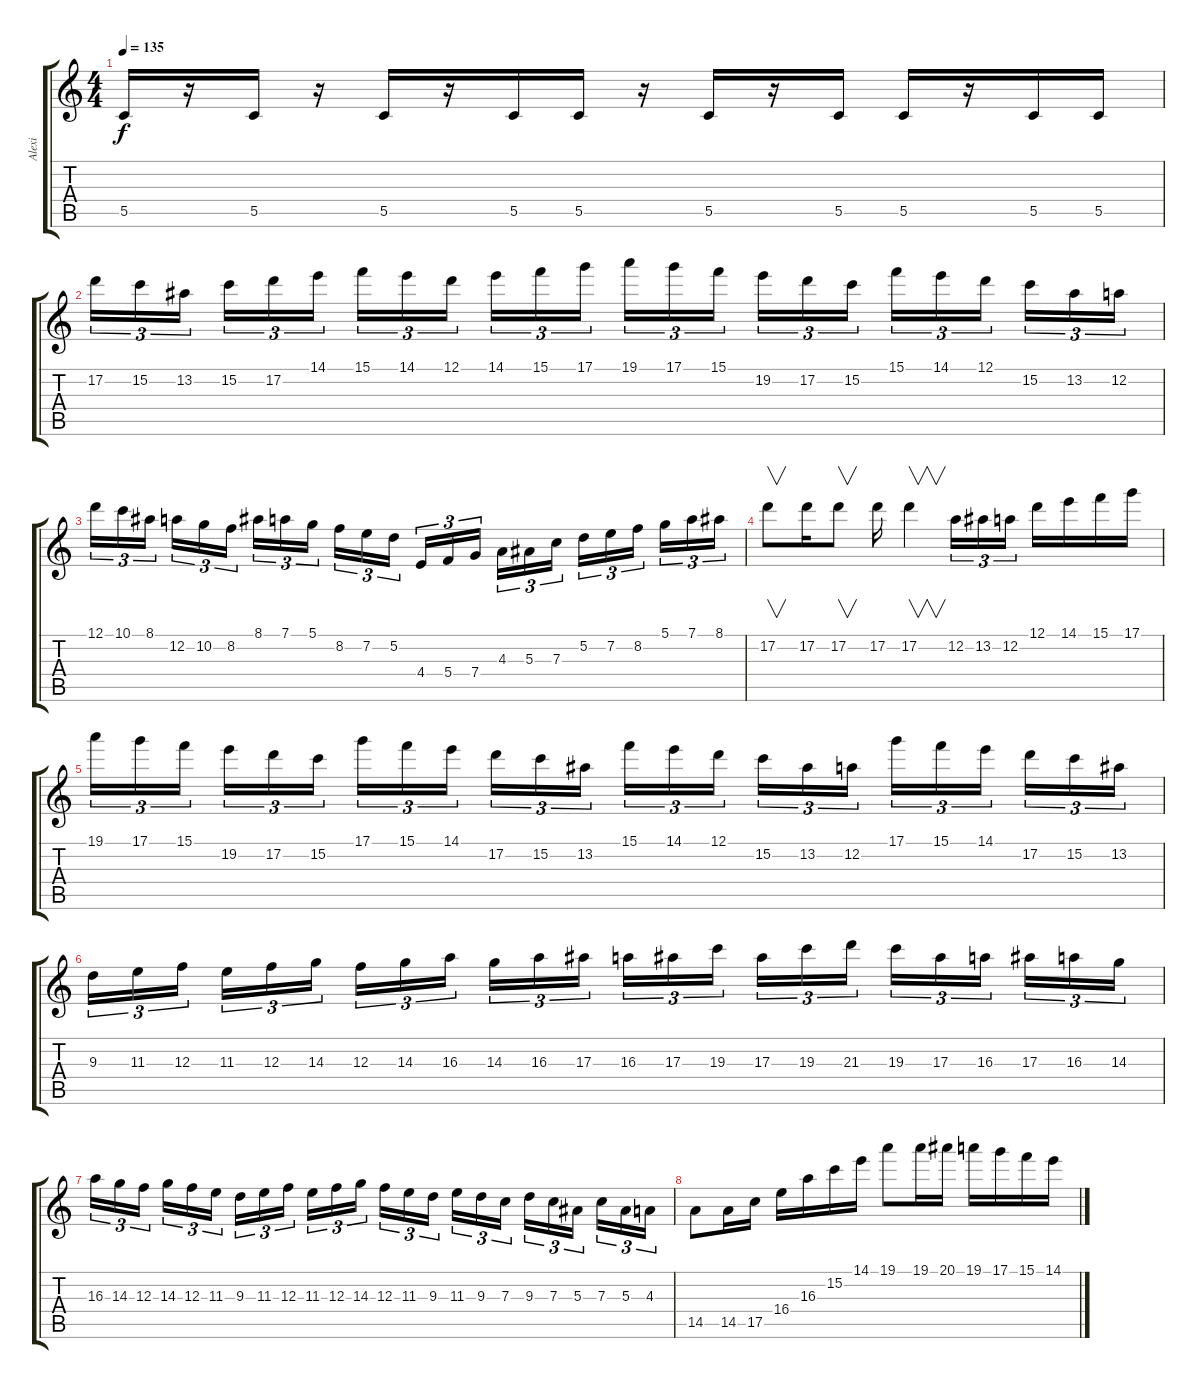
\track ("Alexi" "Alexi") {instrument distortionguitar}
\staff {score tabs}
\tuning (D4 A3 F3 C3 G2 D2) {hide}
\ts (4 4)
\tempo 135
\clef g2
\ks c
5.5.16{dy f} r.16 5.5.16 r.16 5.5.16 r.16 5.5.16 5.5.16 r.16 5.5.16 r.16 5.5.16 5.5.16 r.16 5.5.16 5.5.16 |
17.2.16{tu (3 2) volume 16 balance 8} 15.2.16{tu (3 2)} 13.2.16{tu (3 2)} 15.2.16{tu (3 2)} 17.2.16{tu (3 2)} 14.1.16{tu (3 2)} 15.1.16{tu (3 2)} 14.1.16{tu (3 2)} 12.1.16{tu (3 2)} 14.1.16{tu (3 2)} 15.1.16{tu (3 2)} 17.1.16{tu (3 2)} 19.1.16{tu (3 2)} 17.1.16{tu (3 2)} 15.1.16{tu (3 2)} 19.2.16{tu (3 2)} 17.2.16{tu (3 2)} 15.2.16{tu (3 2)} 15.1.16{tu (3 2)} 14.1.16{tu (3 2)} 12.1.16{tu (3 2)} 15.2.16{tu (3 2)} 13.2.16{tu (3 2)} 12.2.16{tu (3 2)} |
12.1.16{tu (3 2)} 10.1.16{tu (3 2)} 8.1.16{tu (3 2)} 12.2.16{tu (3 2)} 10.2.16{tu (3 2)} 8.2.16{tu (3 2)} 8.1.16{tu (3 2)} 7.1.16{tu (3 2)} 5.1.16{tu (3 2)} 8.2.16{tu (3 2)} 7.2.16{tu (3 2)} 5.2.16{tu (3 2)} 4.4.16{tu (3 2)} 5.4.16{tu (3 2)} 7.4.16{tu (3 2)} 4.3.16{tu (3 2)} 5.3.16{tu (3 2)} 7.3.16{tu (3 2)} 5.2.16{tu (3 2)} 7.2.16{tu (3 2)} 8.2.16{tu (3 2)} 5.1.16{tu (3 2)} 7.1.16{tu (3 2)} 8.1.16{tu (3 2)} |
17.2.8{v} 17.2.16 17.2.8{v} 17.2.16 17.2.4{v} 12.2.16{tu (3 2)} 13.2.16{tu (3 2)} 12.2.16{tu (3 2)} 12.1.16 14.1.16 15.1.16 17.1.16 |
19.1.16{tu (3 2)} 17.1.16{tu (3 2)} 15.1.16{tu (3 2)} 19.2.16{tu (3 2)} 17.2.16{tu (3 2)} 15.2.16{tu (3 2)} 17.1.16{tu (3 2)} 15.1.16{tu (3 2)} 14.1.16{tu (3 2)} 17.2.16{tu (3 2)} 15.2.16{tu (3 2)} 13.2.16{tu (3 2)} 15.1.16{tu (3 2)} 14.1.16{tu (3 2)} 12.1.16{tu (3 2)} 15.2.16{tu (3 2)} 13.2.16{tu (3 2)} 12.2.16{tu (3 2)} 17.1.16{tu (3 2)} 15.1.16{tu (3 2)} 14.1.16{tu (3 2)} 17.2.16{tu (3 2)} 15.2.16{tu (3 2)} 13.2.16{tu (3 2)} |
9.3.16{tu (3 2)} 11.3.16{tu (3 2)} 12.3.16{tu (3 2)} 11.3.16{tu (3 2)} 12.3.16{tu (3 2)} 14.3.16{tu (3 2)} 12.3.16{tu (3 2)} 14.3.16{tu (3 2)} 16.3.16{tu (3 2)} 14.3.16{tu (3 2)} 16.3.16{tu (3 2)} 17.3.16{tu (3 2)} 16.3.16{tu (3 2)} 17.3.16{tu (3 2)} 19.3.16{tu (3 2)} 17.3.16{tu (3 2)} 19.3.16{tu (3 2)} 21.3.16{tu (3 2)} 19.3.16{tu (3 2)} 17.3.16{tu (3 2)} 16.3.16{tu (3 2)} 17.3.16{tu (3 2)} 16.3.16{tu (3 2)} 14.3.16{tu (3 2)} |
16.3.16{tu (3 2)} 14.3.16{tu (3 2)} 12.3.16{tu (3 2)} 14.3.16{tu (3 2)} 12.3.16{tu (3 2)} 11.3.16{tu (3 2)} 9.3.16{tu (3 2)} 11.3.16{tu (3 2)} 12.3.16{tu (3 2)} 11.3.16{tu (3 2)} 12.3.16{tu (3 2)} 14.3.16{tu (3 2)} 12.3.16{tu (3 2)} 11.3.16{tu (3 2)} 9.3.16{tu (3 2)} 11.3.16{tu (3 2)} 9.3.16{tu (3 2)} 7.3.16{tu (3 2)} 9.3.16{tu (3 2)} 7.3.16{tu (3 2)} 5.3.16{tu (3 2)} 7.3.16{tu (3 2)} 5.3.16{tu (3 2)} 4.3.16{tu (3 2)} |
14.5.8 14.5.16 17.5.16 16.4.16 16.3.16 15.2.16 14.1.16 19.1.8 19.1.16 20.1.16 19.1.16 17.1.16 15.1.16 14.1.16
